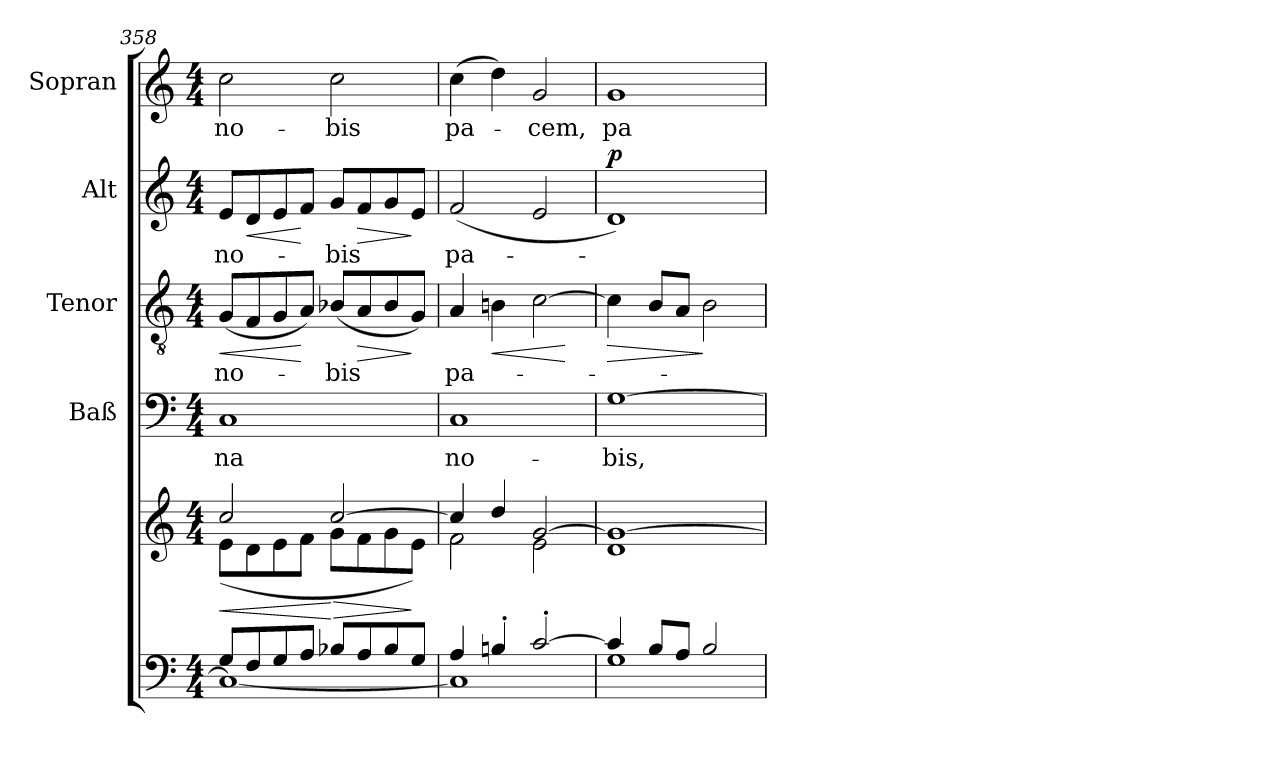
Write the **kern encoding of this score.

**kern	**kern	**dynam	**kern	**text	**kern	**text	**dynam	**kern	**text	**dynam	**kern	**text
*part5	*part5	*part5	*part4	*part4	*part3	*part3	*part3	*part2	*part2	*part2	*part1	*part1
*staff6	*staff5	*staff5/6	*staff4	*staff4	*staff3	*staff3	*staff3	*staff2	*staff2	*staff2	*staff1	*staff1
*	*	*	*I"Baß	*	*I"Tenor	*	*	*I"Alt	*	*	*I"Sopran	*
*	*	*	*I'Baß	*	*I'Ten	*	*	*I'Alt	*	*	*I'Sop	*
!!LO:LB:g=z
*clefF4	*clefG2	*	*clefF4	*	*clefGv2	*	*	*clefG2	*	*	*clefG2	*
*k[]	*k[]	*	*k[]	*	*k[]	*	*	*k[]	*	*	*k[]	*
*C:	*C:	*	*C:	*	*C:	*	*	*C:	*	*	*C:	*
*M4/4	*M4/4	*	*M4/4	*	*M4/4	*	*	*M4/4	*	*	*M4/4	*
=358	=358	=358	=358	=358	=358	=358	=358	=358	=358	=358	=358	=358
*^	*	*	*	*	*	*	*	*	*	*	*	*
!	!	!	!LO:HP:b	!	!LO:LY:b	!	!LO:LY:b	!LO:HP:b	!	!LO:LY:b	!	!	!LO:LY:b
*	*	*^	*	*	*	*	*	*	*	*	*	*	*
8G/L	1C_	2cc/	(>8e\L	<	1C	-na	(<8G/L	no-	<	8e/L	no-	.	2cc\	no-
!	!	!	!	!	!	!	!	!	!	!	!	!LO:HP:b	!	!
8F/	.	.	8d\	.	.	.	8F/	.	.	8d/	.	<	.	.
8G/	.	.	8e\	.	.	.	8G/	.	.	8e/	.	.	.	.
8A/J	.	.	8f\J	.	.	.	8A/J)	.	[	8f/J	.	[	.	.
!	!	!	!	!LO:HP:n=1:b	!	!	!	!LO:LY:b	!	!	!LO:LY:b	!	!	!LO:LY:b
8B-X/L	.	[>2cc/	8g\L	[ >	.	.	(<8B-X/L	-bis	.	8g/L	-bis	.	2cc\	-bis
!	!	!	!	!	!	!	!	!	!LO:HP:b	!	!	!LO:HP:b	!	!
8A/	.	.	8f\	.	.	.	8A/	.	>	8f/	.	>	.	.
8B-/	.	.	8g\	.	.	.	8B-/	.	.	8g/	.	.	.	.
8G/J	.	.	8e\J)	]	.	.	8G/J)	.	]	8e/J	.	]	.	.
=359	=359	=359	=359	=359	=359	=359	=359	=359	=359	=359	=359	=359	=359	=359
!	!	!	!	!	!	!LO:LY:b	!	!LO:LY:b	!	!	!LO:LY:b	!	!	!LO:LY:b
4A/	1C]	4cc/]	2f\	.	1C	no-	4A/	pa-	.	(<2f/	pa-	.	(>4cc\	pa-
!	!	!	!	!	!	!	!	!	!LO:HP:b	!	!	!	!	!
4Bn'</	.	4dd/	.	.	.	.	4Bn\	.	<	.	.	.	4dd\)	.
!	!	!	!	!	!	!	!	!	!	!	!	!	!	!LO:LY:b
[>2c'</	.	[>2g/	2e\	.	.	.	[2c\	.	.	2e/	.	.	2g/	-cem,
*v	*v	*	*	*	*	*	*	*	*	*	*	*	*	*
*	*v	*v	*	*	*	*	*	*	*	*	*	*	*
.	.	.	.	.	.	.	[	.	.	.	.	.
=360	=360	=360	=360	=360	=360	=360	=360	=360	=360	=360	=360	=360
*^	*^	*	*	*	*	*	*	*	*	*	*	*
!	!	!	!	!	!	!LO:LY:b	!	!	!LO:HP:b	!	!	!LO:DY:a	!	!LO:LY:b
4c/]	1G	1g_	1d	.	[1G	-bis,	4c\]	.	>	1d)	.	p	1g	pa-
8B/L	.	.	.	.	.	.	8B/L	.	.	.	.	.	.	.
8A/J	.	.	.	.	.	.	8A/J	.	.	.	.	.	.	.
2B/	.	.	.	.	.	.	2B\	.	]	.	.	.	.	.
*v	*v	*	*	*	*	*	*	*	*	*	*	*	*	*
*	*v	*v	*	*	*	*	*	*	*	*	*	*	*
=	=	=	=	=	=	=	=	=	=	=	=	=
*-	*-	*-	*-	*-	*-	*-	*-	*-	*-	*-	*-	*-
